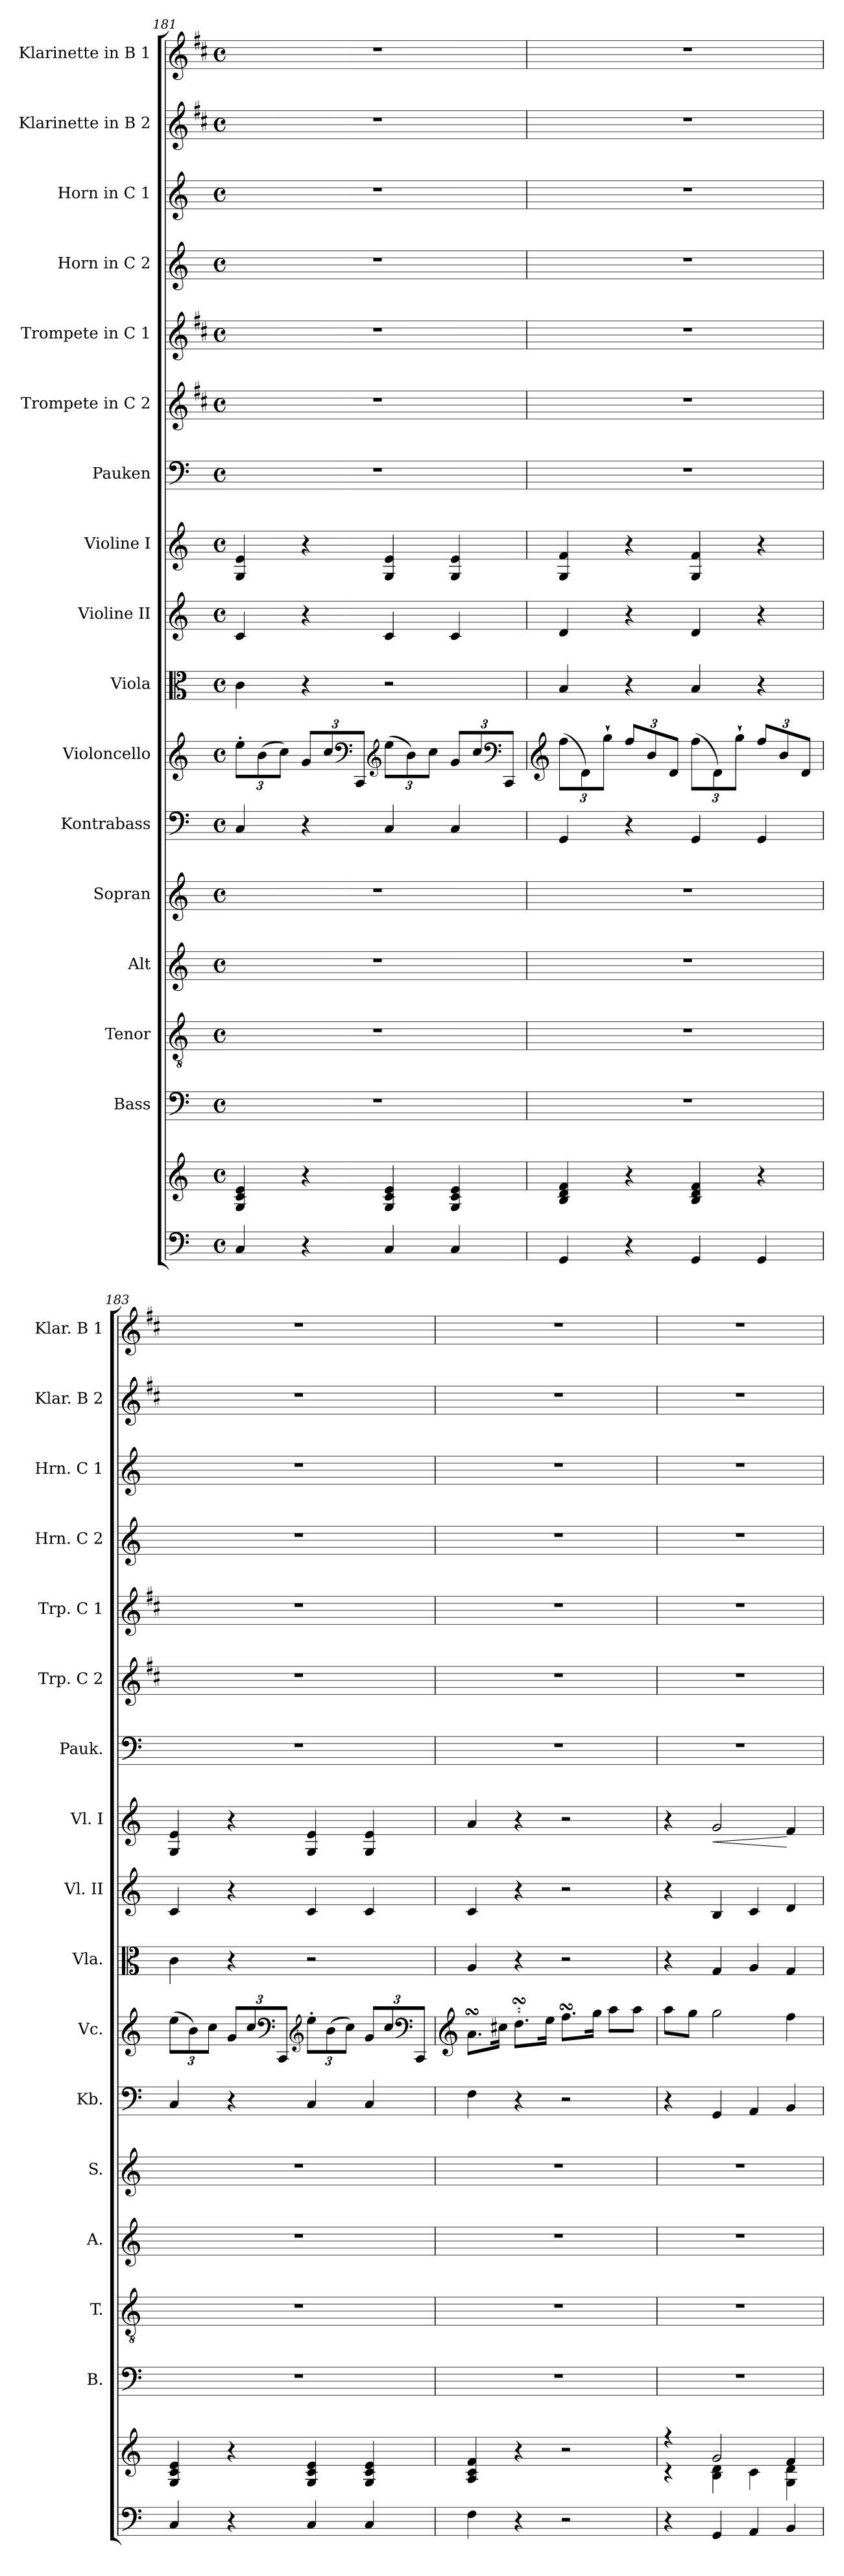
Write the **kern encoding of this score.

**kern	**kern	**kern	**kern	**kern	**kern	**kern	**kern	**kern	**kern	**kern	**dynam	**kern	**kern	**kern	**kern	**kern	**kern	**kern
*part17	*part17	*part16	*part15	*part14	*part13	*part12	*part11	*part10	*part9	*part8	*part8	*part7	*part6	*part5	*part4	*part3	*part2	*part1
*staff18	*staff17	*staff16	*staff15	*staff14	*staff13	*staff12	*staff11	*staff10	*staff9	*staff8	*staff8	*staff7	*staff6	*staff5	*staff4	*staff3	*staff2	*staff1
*	*	*I"Bass	*I"Tenor	*I"Alt	*I"Sopran	*I"Kontrabass	*I"Violoncello	*I"Viola	*I"Violine II	*I"Violine I	*	*I"Pauken	*I"Trompete in C 2	*I"Trompete in C 1	*I"Horn in C 2	*I"Horn in C 1	*I"Klarinette in B 2	*I"Klarinette in B 1
*	*	*I'B.	*I'T.	*I'A.	*I'S.	*I'Kb.	*I'Vc.	*I'Vla.	*I'Vl. II	*I'Vl. I	*	*I'Pauk.	*I'Trp. C 2	*I'Trp. C 1	*I'Hrn. C 2	*I'Hrn. C 1	*I'Klar. B 2	*I'Klar. B 1
*clefF4	*clefG2	*clefF4	*clefGv2	*clefG2	*clefG2	*clefF4	*clefG2	*clefC3	*clefG2	*clefG2	*	*clefF4	*clefG2	*clefG2	*clefG2	*clefG2	*clefG2	*clefG2
*	*	*	*	*	*	*ITrd7c12	*	*	*	*	*	*	*ITrd1c2	*ITrd1c2	*ITrd7c12	*ITrd7c12	*ITrd1c2	*ITrd1c2
*k[]	*k[]	*k[]	*k[]	*k[]	*k[]	*k[]	*k[]	*k[]	*k[]	*k[]	*	*k[]	*k[]	*k[]	*k[]	*k[]	*k[]	*k[]
*C:	*C:	*C:	*C:	*C:	*C:	*C:	*C:	*C:	*C:	*C:	*	*C:	*C:	*C:	*C:	*C:	*C:	*C:
*M4/4	*M4/4	*M4/4	*M4/4	*M4/4	*M4/4	*M4/4	*M4/4	*M4/4	*M4/4	*M4/4	*	*M4/4	*M4/4	*M4/4	*M4/4	*M4/4	*M4/4	*M4/4
*met(c)	*met(c)	*met(c)	*met(c)	*met(c)	*met(c)	*met(c)	*met(c)	*met(c)	*met(c)	*met(c)	*	*met(c)	*met(c)	*met(c)	*met(c)	*met(c)	*met(c)	*met(c)
*	*	*	*	*	*	*	*Xbrackettup	*	*	*	*	*	*	*	*	*	*	*
=181	=181	=181	=181	=181	=181	=181	=181	=181	=181	=181	=181	=181	=181	=181	=181	=181	=181	=181
4C/	4G/ 4c/ 4e/	1r	1r	1r	1r	4CC/	12ee'>\L	4c\	4c/	4G/ 4e/	.	1r	1r	1r	1r	1r	1r	1r
.	.	.	.	.	.	.	(>12b\	.	.	.	.	.	.	.	.	.	.	.
.	.	.	.	.	.	.	12cc\J)	.	.	.	.	.	.	.	.	.	.	.
4r	4r	.	.	.	.	4r	12g/L	4r	4r	4r	.	.	.	.	.	.	.	.
.	.	.	.	.	.	.	12cc/	.	.	.	.	.	.	.	.	.	.	.
*	*	*	*	*	*	*	*clefF4	*	*	*	*	*	*	*	*	*	*	*
.	.	.	.	.	.	.	12CC/J	.	.	.	.	.	.	.	.	.	.	.
*	*	*	*	*	*	*	*clefG2	*	*	*	*	*	*	*	*	*	*	*
4C/	4G/ 4c/ 4e/	.	.	.	.	4CC/	(>12ee\L	2r	4c/	4G/ 4e/	.	.	.	.	.	.	.	.
.	.	.	.	.	.	.	12b\)	.	.	.	.	.	.	.	.	.	.	.
.	.	.	.	.	.	.	12cc\J	.	.	.	.	.	.	.	.	.	.	.
4C/	4G/ 4c/ 4e/	.	.	.	.	4CC/	12g/L	.	4c/	4G/ 4e/	.	.	.	.	.	.	.	.
.	.	.	.	.	.	.	12cc/	.	.	.	.	.	.	.	.	.	.	.
*	*	*	*	*	*	*	*clefF4	*	*	*	*	*	*	*	*	*	*	*
.	.	.	.	.	.	.	12CC/J	.	.	.	.	.	.	.	.	.	.	.
!!LO:PB:g=z
=182	=182	=182	=182	=182	=182	=182	=182	=182	=182	=182	=182	=182	=182	=182	=182	=182	=182	=182
*	*	*	*	*	*	*	*clefG2	*	*	*	*	*	*	*	*	*	*	*
4GG/	4B/ 4d/ 4f/	1r	1r	1r	1r	4GGG/	(>12ff\L	4B/	4d/	4G/ 4f/	.	1r	1r	1r	1r	1r	1r	1r
.	.	.	.	.	.	.	12d\)	.	.	.	.	.	.	.	.	.	.	.
.	.	.	.	.	.	.	12gg`>\J	.	.	.	.	.	.	.	.	.	.	.
4r	4r	.	.	.	.	4r	12ff/L	4r	4r	4r	.	.	.	.	.	.	.	.
.	.	.	.	.	.	.	12b/	.	.	.	.	.	.	.	.	.	.	.
.	.	.	.	.	.	.	12d/J	.	.	.	.	.	.	.	.	.	.	.
4GG/	4B/ 4d/ 4f/	.	.	.	.	4GGG/	(>12ff\L	4B/	4d/	4G/ 4f/	.	.	.	.	.	.	.	.
.	.	.	.	.	.	.	12d\)	.	.	.	.	.	.	.	.	.	.	.
.	.	.	.	.	.	.	12gg`>\J	.	.	.	.	.	.	.	.	.	.	.
4GG/	4r	.	.	.	.	4GGG/	12ff/L	4r	4r	4r	.	.	.	.	.	.	.	.
.	.	.	.	.	.	.	12b/	.	.	.	.	.	.	.	.	.	.	.
.	.	.	.	.	.	.	12d/J	.	.	.	.	.	.	.	.	.	.	.
=183	=183	=183	=183	=183	=183	=183	=183	=183	=183	=183	=183	=183	=183	=183	=183	=183	=183	=183
4C/	4G/ 4c/ 4e/	1r	1r	1r	1r	4CC/	(>12ee\L	4c\	4c/	4G/ 4e/	.	1r	1r	1r	1r	1r	1r	1r
.	.	.	.	.	.	.	12b\)	.	.	.	.	.	.	.	.	.	.	.
.	.	.	.	.	.	.	12cc\J	.	.	.	.	.	.	.	.	.	.	.
4r	4r	.	.	.	.	4r	12g/L	4r	4r	4r	.	.	.	.	.	.	.	.
.	.	.	.	.	.	.	12cc/	.	.	.	.	.	.	.	.	.	.	.
*	*	*	*	*	*	*	*clefF4	*	*	*	*	*	*	*	*	*	*	*
.	.	.	.	.	.	.	12CC/J	.	.	.	.	.	.	.	.	.	.	.
*	*	*	*	*	*	*	*clefG2	*	*	*	*	*	*	*	*	*	*	*
4C/	4G/ 4c/ 4e/	.	.	.	.	4CC/	12ee'>\L	2r	4c/	4G/ 4e/	.	.	.	.	.	.	.	.
.	.	.	.	.	.	.	(>12b\	.	.	.	.	.	.	.	.	.	.	.
.	.	.	.	.	.	.	12cc\J)	.	.	.	.	.	.	.	.	.	.	.
4C/	4G/ 4c/ 4e/	.	.	.	.	4CC/	12g/L	.	4c/	4G/ 4e/	.	.	.	.	.	.	.	.
.	.	.	.	.	.	.	12cc/	.	.	.	.	.	.	.	.	.	.	.
*	*	*	*	*	*	*	*clefF4	*	*	*	*	*	*	*	*	*	*	*
.	.	.	.	.	.	.	12CC/J	.	.	.	.	.	.	.	.	.	.	.
=184	=184	=184	=184	=184	=184	=184	=184	=184	=184	=184	=184	=184	=184	=184	=184	=184	=184	=184
*	*	*	*	*	*	*	*clefG2	*	*	*	*	*	*	*	*	*	*	*
4F\	4A/ 4c/ 4f/	1r	1r	1r	1r	4FF\	8.asSSS\L	4A/	4c/	4a/	.	1r	1r	1r	1r	1r	1r	1r
.	.	.	.	.	.	.	16cc#X\Jk	.	.	.	.	.	.	.	.	.	.	.
4r	4r	.	.	.	.	4r	8.ddsSSS\L	4r	4r	4r	.	.	.	.	.	.	.	.
.	.	.	.	.	.	.	16ee\Jk	.	.	.	.	.	.	.	.	.	.	.
2r	2r	.	.	.	.	2r	8.ffsSSs\L	2r	2r	2r	.	.	.	.	.	.	.	.
.	.	.	.	.	.	.	16gg\Jk	.	.	.	.	.	.	.	.	.	.	.
.	.	.	.	.	.	.	8aa\L	.	.	.	.	.	.	.	.	.	.	.
.	.	.	.	.	.	.	8aa\J	.	.	.	.	.	.	.	.	.	.	.
=185	=185	=185	=185	=185	=185	=185	=185	=185	=185	=185	=185	=185	=185	=185	=185	=185	=185	=185
*	*^	*	*	*	*	*	*	*	*	*	*	*	*	*	*	*	*	*
4r	4r	4r	1r	1r	1r	1r	4r	8aa\L	4r	4r	4r	.	1r	1r	1r	1r	1r	1r	1r
.	.	.	.	.	.	.	.	8gg\J	.	.	.	.	.	.	.	.	.	.	.
!	!	!	!	!	!	!	!	!	!	!	!	!LO:HP:b	!	!	!	!	!	!	!
4GG/	2g/	4B\ 4d\	.	.	.	.	4GGG/	2gg\	4G/	4B/	2g/	<	.	.	.	.	.	.	.
4AA/	.	4c\	.	.	.	.	4AAA/	.	4A/	4c/	.	.	.	.	.	.	.	.	.
4BB/	4f/	4G\ 4d\	.	.	.	.	4BBB/	4ff\	4G/	4d/	4f/	[	.	.	.	.	.	.	.
*	*v	*v	*	*	*	*	*	*	*	*	*	*	*	*	*	*	*	*	*
=	=	=	=	=	=	=	=	=	=	=	=	=	=	=	=	=	=	=
*-	*-	*-	*-	*-	*-	*-	*-	*-	*-	*-	*-	*-	*-	*-	*-	*-	*-	*-
